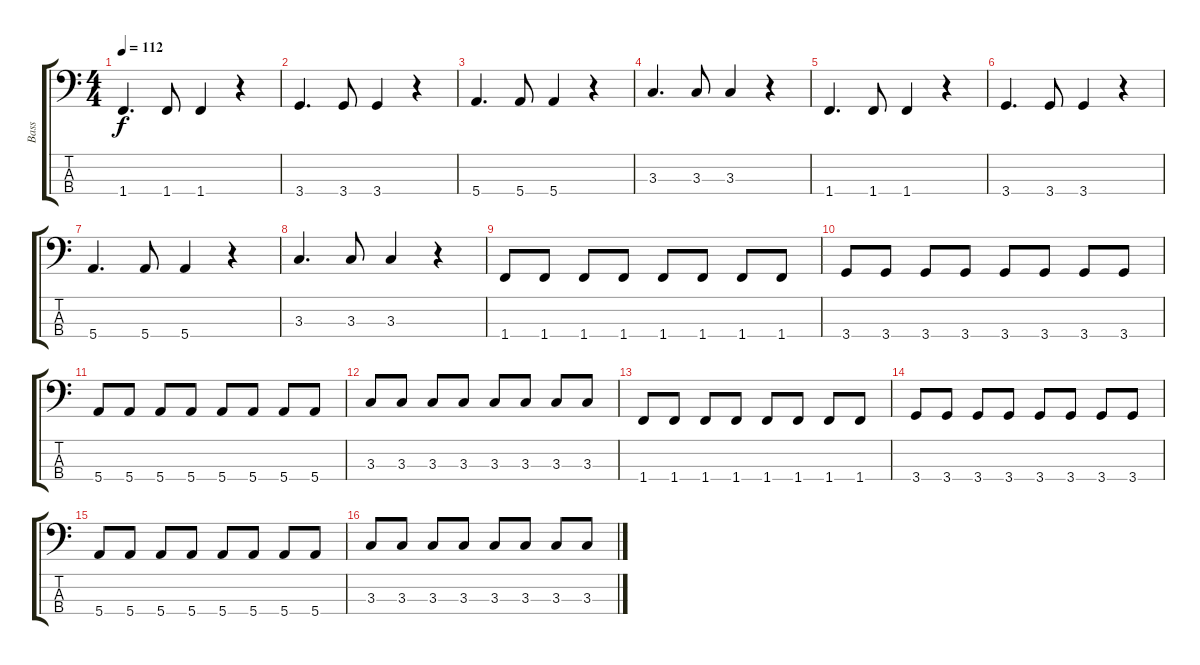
\track ("Bass" "Bass") {instrument electricbassfinger}
\staff {score tabs}
\tuning (G2 D2 A1 E1) {hide}
\ts (4 4)
\tempo 112
\clef f4
\ks c
1.4.4{d dy f} 1.4.8 1.4.4 r.4 |
3.4.4{d} 3.4.8 3.4.4 r.4 |
5.4.4{d} 5.4.8 5.4.4 r.4 |
3.3.4{d} 3.3.8 3.3.4 r.4 |
1.4.4{d} 1.4.8 1.4.4 r.4 |
3.4.4{d} 3.4.8 3.4.4 r.4 |
5.4.4{d} 5.4.8 5.4.4 r.4 |
3.3.4{d} 3.3.8 3.3.4 r.4 |
1.4.8 1.4.8 1.4.8 1.4.8 1.4.8 1.4.8 1.4.8 1.4.8 |
3.4.8 3.4.8 3.4.8 3.4.8 3.4.8 3.4.8 3.4.8 3.4.8 |
5.4.8 5.4.8 5.4.8 5.4.8 5.4.8 5.4.8 5.4.8 5.4.8 |
3.3.8 3.3.8 3.3.8 3.3.8 3.3.8 3.3.8 3.3.8 3.3.8 |
1.4.8 1.4.8 1.4.8 1.4.8 1.4.8 1.4.8 1.4.8 1.4.8 |
3.4.8 3.4.8 3.4.8 3.4.8 3.4.8 3.4.8 3.4.8 3.4.8 |
5.4.8 5.4.8 5.4.8 5.4.8 5.4.8 5.4.8 5.4.8 5.4.8 |
3.3.8 3.3.8 3.3.8 3.3.8 3.3.8 3.3.8 3.3.8 3.3.8
